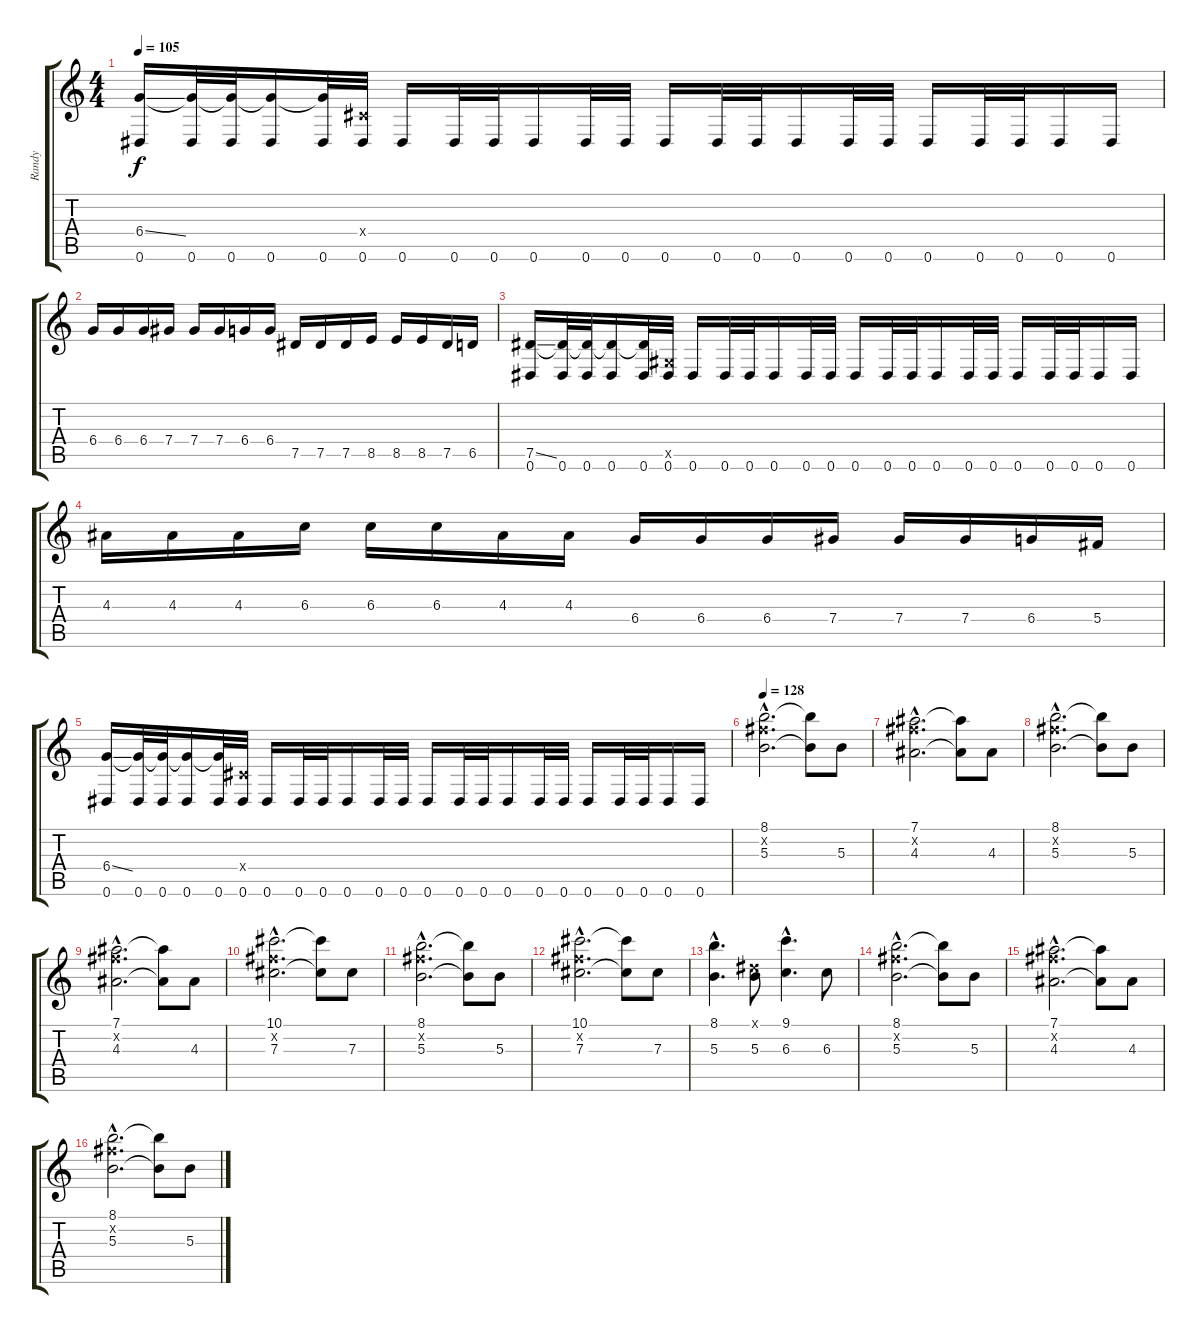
\track ("Randy" "Randy") {instrument distortionguitar}
\staff {score tabs}
\tuning (Eb4 Bb3 Gb3 Db3 Ab2 Eb2) {hide}
\ts (4 4)
\tempo 105
\clef g2
\ks c
(6.4{ss} 0.6).16{dy f} (6.4{t} 0.6).32 (6.4{t} 0.6).32 (6.4{t} 0.6).16 (6.4{t} 0.6).32 (0.4{x} 0.6).32 0.6.16 0.6.32 0.6.32 0.6.16 0.6.32 0.6.32 0.6.16 0.6.32 0.6.32 0.6.16 0.6.32 0.6.32 0.6.16 0.6.32 0.6.32 0.6.16 0.6.16 |
6.4.16 6.4.16 6.4.16 7.4.16 7.4.16 7.4.16 6.4.16 6.4.16 7.5.16 7.5.16 7.5.16 8.5.16 8.5.16 8.5.16 7.5.16 6.5.16 |
(7.5{ss} 0.6).16 (7.5{t} 0.6).32 (7.5{t} 0.6).32 (7.5{t} 0.6).16 (7.5{t} 0.6).32 (0.5{x} 0.6).32 0.6.16 0.6.32 0.6.32 0.6.16 0.6.32 0.6.32 0.6.16 0.6.32 0.6.32 0.6.16 0.6.32 0.6.32 0.6.16 0.6.32 0.6.32 0.6.16 0.6.16 |
4.3.16 4.3.16 4.3.16 6.3.16 6.3.16 6.3.16 4.3.16 4.3.16 6.4.16 6.4.16 6.4.16 7.4.16 7.4.16 7.4.16 6.4.16 5.4.16 |
(6.4{ss} 0.6).16 (6.4{t} 0.6).32 (6.4{t} 0.6).32 (6.4{t} 0.6).16 (6.4{t} 0.6).32 (0.4{x} 0.6).32 0.6.16 0.6.32 0.6.32 0.6.16 0.6.32 0.6.32 0.6.16 0.6.32 0.6.32 0.6.16 0.6.32 0.6.32 0.6.16 0.6.32 0.6.32 0.6.16 0.6.16 |
\tempo 128
(8.1{hac} 8.2{hac x} 5.3{hac}).2{d} (8.1{t} 5.3{t}).8 5.3.8 |
(7.1{hac} 8.2{hac x} 4.3{hac}).2{d} (7.1{t} 4.3{t}).8 4.3.8 |
(8.1{hac} 8.2{hac x} 5.3{hac}).2{d} (8.1{t} 5.3{t}).8 5.3.8 |
(7.1{hac} 8.2{hac x} 4.3{hac}).2{d} (7.1{t} 4.3{t}).8 4.3.8 |
(10.1{hac} 8.2{hac x} 7.3{hac}).2{d} (10.1{t} 7.3{t}).8 7.3.8 |
(8.1{hac} 8.2{hac x} 5.3{hac}).2{d} (8.1{t} 5.3{t}).8 5.3.8 |
(10.1{hac} 8.2{hac x} 7.3{hac}).2{d} (10.1{t} 7.3{t}).8 7.3.8 |
(8.1{hac} 5.3{hac}).4{d} (0.1{x} 5.3).8 (9.1{hac} 6.3{hac}).4{d} 6.3.8 |
(8.1{hac} 8.2{hac x} 5.3{hac}).2{d} (8.1{t} 5.3{t}).8 5.3.8 |
(7.1{hac} 8.2{hac x} 4.3{hac}).2{d} (7.1{t} 4.3{t}).8 4.3.8 |
(8.1{hac} 8.2{hac x} 5.3{hac}).2{d} (8.1{t} 5.3{t}).8 5.3.8
